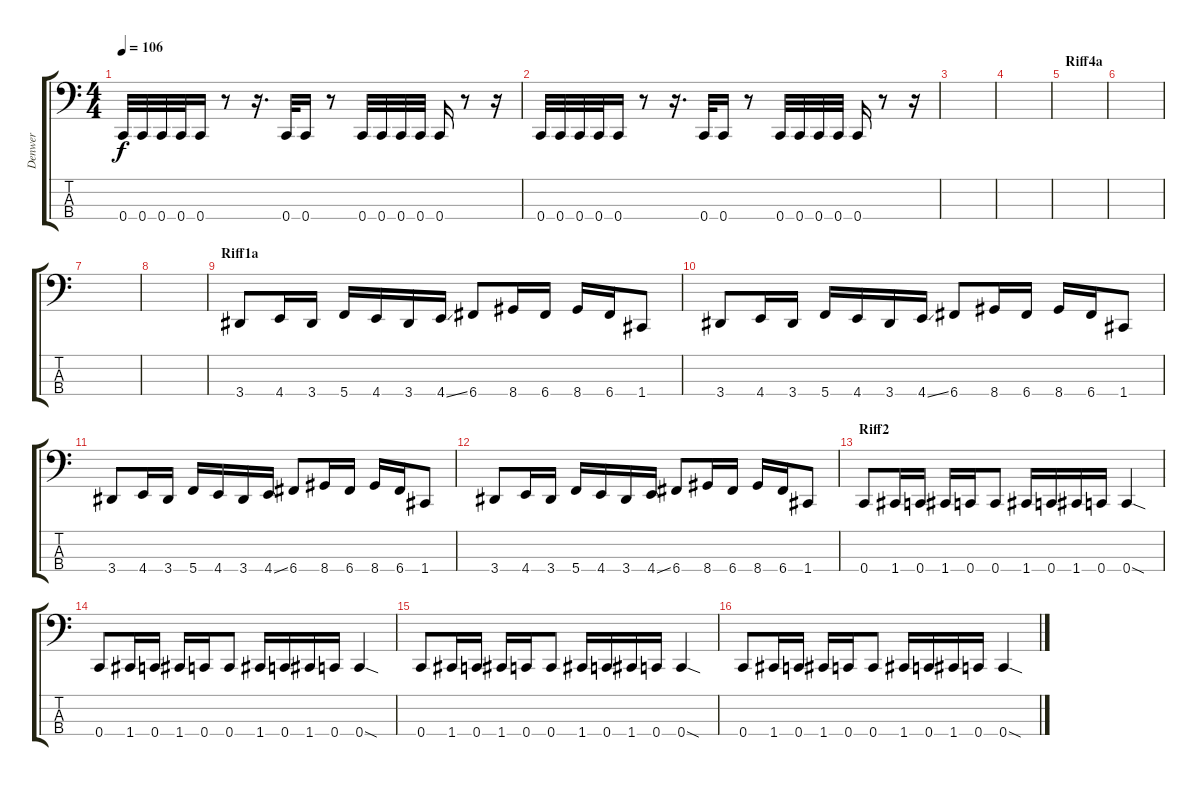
\track ("Denwer" "Denwer") {instrument electricbasspick}
\staff {score tabs}
\tuning (Eb2 Bb1 F1 C1) {hide}
\ts (4 4)
\tempo 106
\clef f4
\ks c
0.4.32{dy f} 0.4.32 0.4.32 0.4.32 0.4.16 r.8 r.16{d} 0.4.32 0.4.16 r.8 0.4.32 0.4.32 0.4.32 0.4.32 0.4.16 r.8 r.16 |
0.4.32 0.4.32 0.4.32 0.4.32 0.4.16 r.8 r.16{d} 0.4.32 0.4.16 r.8 0.4.32 0.4.32 0.4.32 0.4.32 0.4.16 r.8 r.16 |
|
|
\section ("" "Riff4a")
|
|
|
|
\section ("" "Riff1a")
3.4.8 4.4.16 3.4.16 5.4.16 4.4.16 3.4.16 4.4{ss}.16 6.4.8 8.4.16 6.4.16 8.4.16 6.4.16 1.4.8 |
3.4.8 4.4.16 3.4.16 5.4.16 4.4.16 3.4.16 4.4{ss}.16 6.4.8 8.4.16 6.4.16 8.4.16 6.4.16 1.4.8 |
3.4.8 4.4.16 3.4.16 5.4.16 4.4.16 3.4.16 4.4{ss}.16 6.4.8 8.4.16 6.4.16 8.4.16 6.4.16 1.4.8 |
3.4.8 4.4.16 3.4.16 5.4.16 4.4.16 3.4.16 4.4{ss}.16 6.4.8 8.4.16 6.4.16 8.4.16 6.4.16 1.4.8 |
\section ("" "Riff2")
0.4.8 1.4.16 0.4.16 1.4.16 0.4.16 0.4.8 1.4.16 0.4.16 1.4.16 0.4.16 0.4{sod}.4 |
0.4.8 1.4.16 0.4.16 1.4.16 0.4.16 0.4.8 1.4.16 0.4.16 1.4.16 0.4.16 0.4{sod}.4 |
0.4.8 1.4.16 0.4.16 1.4.16 0.4.16 0.4.8 1.4.16 0.4.16 1.4.16 0.4.16 0.4{sod}.4 |
0.4.8 1.4.16 0.4.16 1.4.16 0.4.16 0.4.8 1.4.16 0.4.16 1.4.16 0.4.16 0.4{sod}.4
